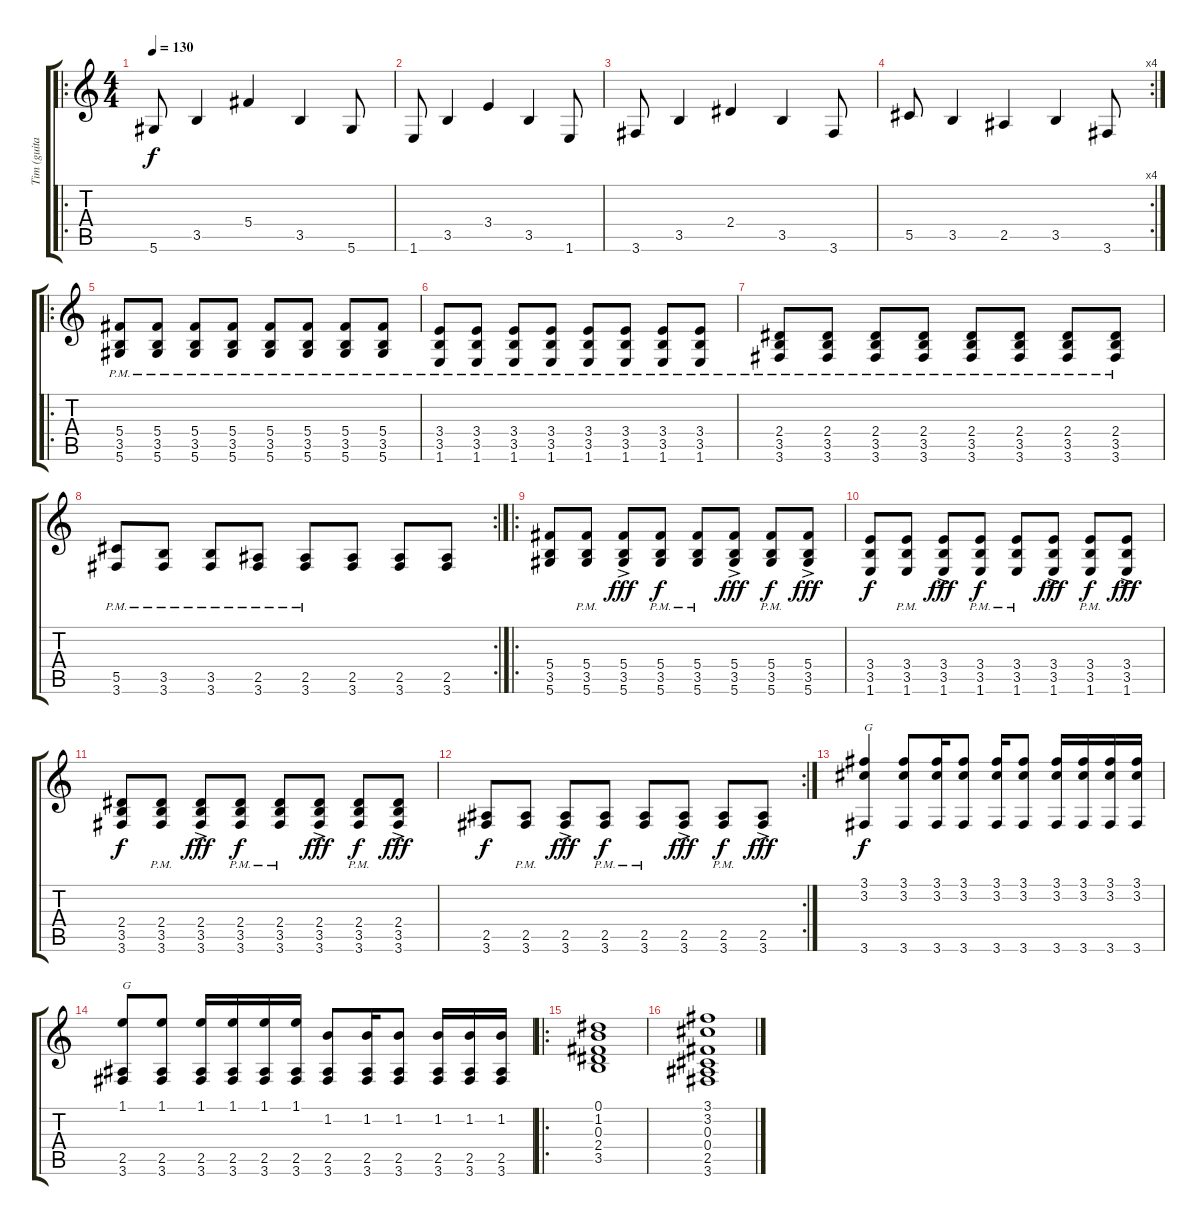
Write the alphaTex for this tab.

\track ("Tim (guitar)" "Tim (guita") {instrument acousticguitarnylon}
\staff {score tabs}
\tuning (Eb4 Bb3 Gb3 Db3 Ab2 Eb2) {hide}
\ro
\ts (4 4)
\tempo 130
\clef g2
\ks c
5.6.8{dy f instrument acousticguitarnylon} 3.5.4 5.4.4 3.5.4 5.6.8 |
1.6.8 3.5.4 3.4.4 3.5.4 1.6.8 |
3.6.8 3.5.4 2.4.4 3.5.4 3.6.8 |
\rc 4
5.5.8 3.5.4 2.5.4 3.5.4 3.6.8 |
\ro
(5.4{pm} 3.5{pm} 5.6{pm}).8 (5.4{pm} 3.5{pm} 5.6{pm}).8 (5.4{pm} 3.5{pm} 5.6{pm}).8 (5.4{pm} 3.5{pm} 5.6{pm}).8 (5.4{pm} 3.5{pm} 5.6{pm}).8 (5.4{pm} 3.5{pm} 5.6{pm}).8 (5.4{pm} 3.5{pm} 5.6{pm}).8 (5.4{pm} 3.5{pm} 5.6{pm}).8 |
(3.4{pm} 3.5{pm} 1.6{pm}).8 (3.4{pm} 3.5{pm} 1.6{pm}).8 (3.4{pm} 3.5{pm} 1.6{pm}).8 (3.4{pm} 3.5{pm} 1.6{pm}).8 (3.4{pm} 3.5{pm} 1.6{pm}).8 (3.4{pm} 3.5{pm} 1.6{pm}).8 (3.4{pm} 3.5{pm} 1.6{pm}).8 (3.4{pm} 3.5{pm} 1.6{pm}).8 |
(2.4{pm} 3.5{pm} 3.6{pm}).8 (2.4{pm} 3.5{pm} 3.6{pm}).8 (2.4{pm} 3.5{pm} 3.6{pm}).8 (2.4{pm} 3.5{pm} 3.6{pm}).8 (2.4{pm} 3.5{pm} 3.6{pm}).8 (2.4{pm} 3.5{pm} 3.6{pm}).8 (2.4{pm} 3.5{pm} 3.6{pm}).8 (2.4{pm} 3.5{pm} 3.6{pm}).8 |
\rc 2
(5.5{pm} 3.6{pm}).8 (3.5{pm} 3.6{pm}).8 (3.5{pm} 3.6{pm}).8 (2.5{pm} 3.6{pm}).8 (2.5{pm} 3.6{pm}).8 (2.5 3.6).8 (2.5 3.6).8 (2.5 3.6).8 |
\ro
(5.4 3.5 5.6).8 (5.4{pm} 3.5{pm} 5.6{pm}).8 (5.4{ac} 3.5{ac} 5.6{ac}).8{dy fff} (5.4{pm} 3.5{pm} 5.6{pm}).8{dy f} (5.4{pm} 3.5{pm} 5.6{pm}).8 (5.4{ac} 3.5{ac} 5.6{ac}).8{dy fff} (5.4{pm} 3.5{pm} 5.6{pm}).8{dy f} (5.4{ac} 3.5{ac} 5.6{ac}).8{dy fff} |
(3.4 3.5 1.6).8{dy f} (3.4{pm} 3.5{pm} 1.6{pm}).8 (3.4{ac} 3.5{ac} 1.6{ac}).8{dy fff} (3.4{pm} 3.5{pm} 1.6{pm}).8{dy f} (3.4{pm} 3.5{pm} 1.6{pm}).8 (3.4{ac} 3.5{ac} 1.6{ac}).8{dy fff} (3.4{pm} 3.5{pm} 1.6{pm}).8{dy f} (3.4{ac} 3.5{ac} 1.6{ac}).8{dy fff} |
(2.4 3.5 3.6).8{dy f} (2.4{pm} 3.5{pm} 3.6{pm}).8 (2.4{ac} 3.5{ac} 3.6{ac}).8{dy fff} (2.4{pm} 3.5{pm} 3.6{pm}).8{dy f} (2.4{pm} 3.5{pm} 3.6{pm}).8 (2.4{ac} 3.5{ac} 3.6{ac}).8{dy fff} (2.4{pm} 3.5{pm} 3.6{pm}).8{dy f} (2.4{ac} 3.5 3.6{ac}).8{dy fff} |
\rc 2
(2.5 3.6).8{dy f} (2.5{pm} 3.6{pm}).8 (2.5 3.6{ac}).8{dy fff} (2.5{pm} 3.6{pm}).8{dy f} (2.5{pm} 3.6{pm}).8 (2.5 3.6{ac}).8{dy fff} (2.5{pm} 3.6{pm}).8{dy f} (2.5 3.6{ac}).8{dy fff} |
(3.1 3.2 3.6).4{txt "G" dy f} (3.1 3.2 3.6).8 (3.1 3.2 3.6).16 (3.1 3.2 3.6).8 (3.1 3.2 3.6).16 (3.1 3.2 3.6).8 (3.1 3.2 3.6).16 (3.1 3.2 3.6).16 (3.1 3.2 3.6).16 (3.1 3.2 3.6).16 |
(1.1 2.5 3.6).8{txt "G"} (1.1 2.5 3.6).8 (1.1 2.5 3.6).16 (1.1 2.5 3.6).16 (1.1 2.5 3.6).16 (1.1 2.5 3.6).16 (1.2 2.5 3.6).8 (1.2 2.5 3.6).16 (1.2 2.5 3.6).8 (1.2 2.5 3.6).16 (1.2 2.5 3.6).16 (1.2 2.5 3.6).16 |
\ro
(0.1 1.2 0.3 2.4 3.5).1 |
(3.1 3.2 0.3 0.4 2.5 3.6).1
